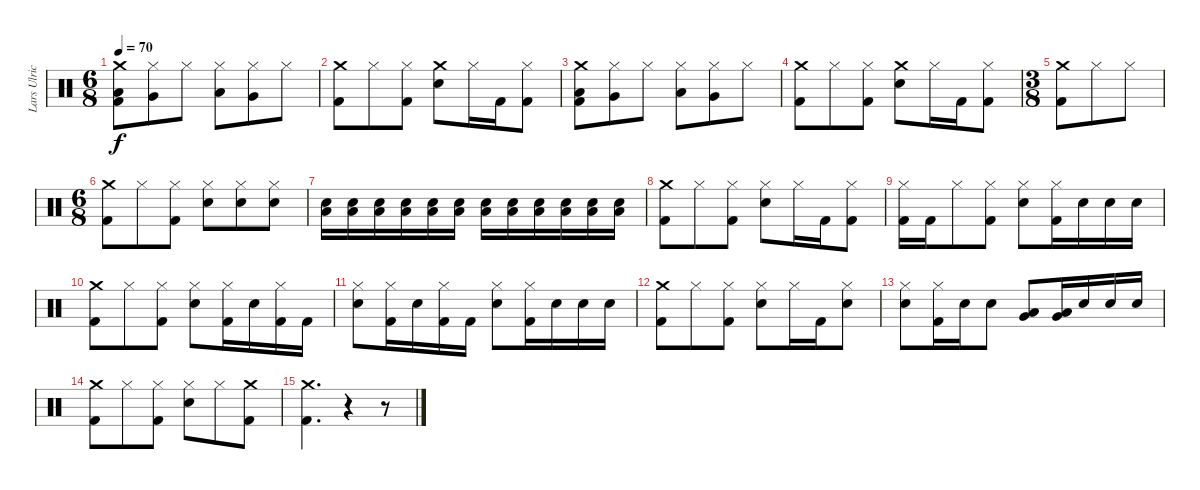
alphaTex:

\track ("Lars Ulrich" "Lars Ulric") {instrument percussion}
\staff {score}
\articulation defaults
\ts (6 8)
\tempo 70
\clef neutral
\ks c
("Crash medium (hit)" "Low Tom (hit)" "Kick (hit) 2").8{dy f} ("Hi-Hat (closed)" "Very Low Tom (hit)").8 "Hi-Hat (closed)".8 ("Hi-Hat (closed)" "Low Tom (hit)").8 ("Hi-Hat (closed)" "Very Low Tom (hit)").8 "Hi-Hat (closed)".8 |
("Crash medium (hit)" "Kick (hit) 2").8 "Hi-Hat (closed)".8 ("Hi-Hat (closed)" "Kick (hit) 2").8 ("Crash medium (hit)" "Snare (hit) 2").8 "Hi-Hat (closed)".16 "Kick (hit) 2".16 ("Hi-Hat (closed)" "Kick (hit) 2").8 |
("Crash medium (hit)" "Low Tom (hit)" "Kick (hit) 2").8 ("Hi-Hat (closed)" "Very Low Tom (hit)").8 "Hi-Hat (closed)".8 ("Hi-Hat (closed)" "Low Tom (hit)").8 ("Hi-Hat (closed)" "Very Low Tom (hit)").8 "Hi-Hat (closed)".8 |
("Crash medium (hit)" "Kick (hit) 2").8 "Hi-Hat (closed)".8 ("Hi-Hat (closed)" "Kick (hit) 2").8 ("Crash medium (hit)" "Snare (hit) 2").8 "Hi-Hat (closed)".16 "Kick (hit) 2".16 ("Hi-Hat (closed)" "Kick (hit) 2").8 |
\ts (3 8)
("Crash medium (hit)" "Kick (hit) 2").8 "Hi-Hat (closed)".8 "Hi-Hat (closed)".8 |
\ts (6 8)
("Crash medium (hit)" "Kick (hit) 2").8 "Hi-Hat (closed)".8 ("Hi-Hat (closed)" "Kick (hit) 2").8 ("Hi-Hat (closed)" "Snare (hit) 2").8 ("Hi-Hat (closed)" "Snare (hit) 2").8 ("Hi-Hat (closed)" "Snare (hit) 2").8 |
("Low Floor Tom (hit)" "Snare (hit) 2").16 ("Low Floor Tom (hit)" "Snare (hit) 2").16 ("Low Floor Tom (hit)" "Snare (hit) 2").16 ("Low Floor Tom (hit)" "Snare (hit) 2").16 ("Low Floor Tom (hit)" "Snare (hit) 2").16 ("Low Floor Tom (hit)" "Snare (hit) 2").16 ("Low Floor Tom (hit)" "Snare (hit) 2").16 ("Low Floor Tom (hit)" "Snare (hit) 2").16 ("Low Floor Tom (hit)" "Snare (hit) 2").16 ("Low Floor Tom (hit)" "Snare (hit) 2").16 ("Low Floor Tom (hit)" "Snare (hit) 2").16 ("Low Floor Tom (hit)" "Snare (hit) 2").16 |
("Crash medium (hit)" "Kick (hit) 2").8 "Hi-Hat (closed)".8 ("Hi-Hat (closed)" "Kick (hit) 2").8 ("Hi-Hat (closed)" "Snare (hit) 2").8 "Hi-Hat (closed)".16 "Kick (hit) 2".16 ("Hi-Hat (closed)" "Kick (hit) 2").8 |
("Hi-Hat (closed)" "Kick (hit) 2").16 "Kick (hit) 2".16 "Hi-Hat (closed)".8 ("Hi-Hat (closed)" "Kick (hit) 2").8 ("Hi-Hat (closed)" "Snare (hit) 2").8 ("Hi-Hat (closed)" "Kick (hit) 2").16 "Snare (hit) 2".16 "Snare (hit) 2".16 "Snare (hit) 2".16 |
("Crash medium (hit)" "Kick (hit) 2").8 "Hi-Hat (closed)".8 ("Hi-Hat (closed)" "Kick (hit) 2").8 ("Hi-Hat (closed)" "Snare (hit) 2").8 ("Hi-Hat (closed)" "Kick (hit) 2").16 "Snare (hit) 2".16 ("Hi-Hat (closed)" "Kick (hit) 2").16 "Kick (hit) 2".16 |
("Hi-Hat (closed)" "Snare (hit) 2").8 ("Hi-Hat (closed)" "Kick (hit) 2").16 "Snare (hit) 2".16 ("Hi-Hat (closed)" "Kick (hit) 2").16 "Kick (hit) 2".16 ("Hi-Hat (closed)" "Snare (hit) 2").8 ("Hi-Hat (closed)" "Kick (hit) 2").16 "Snare (hit) 2".16 "Snare (hit) 2".16 "Snare (hit) 2".16 |
("Crash medium (hit)" "Kick (hit) 2").8 "Hi-Hat (closed)".8 ("Hi-Hat (closed)" "Kick (hit) 2").8 ("Hi-Hat (closed)" "Snare (hit) 2").8 "Hi-Hat (closed)".16 "Kick (hit) 2".16 ("Hi-Hat (closed)" "Snare (hit) 2").8 |
("Hi-Hat (closed)" "Snare (hit) 2").8 ("Hi-Hat (closed)" "Kick (hit) 2").16 "Snare (hit) 2".16 "Snare (hit) 2".8 ("Low Tom (hit)" "Very Low Tom (hit)").8 ("Very Low Tom (hit)" "Low Floor Tom (hit)").16 "Snare (hit) 2".16 "Snare (hit) 2".16 "Snare (hit) 2".16 |
("Crash medium (hit)" "Kick (hit) 2").8 "Hi-Hat (closed)".8 ("Hi-Hat (closed)" "Kick (hit) 2").8 ("Hi-Hat (closed)" "Snare (hit) 2").8 "Hi-Hat (closed)".8 ("Crash medium (hit)" "Kick (hit) 2").8 |
("Crash medium (hit)" "Kick (hit) 2").4{d} r.4 r.8
